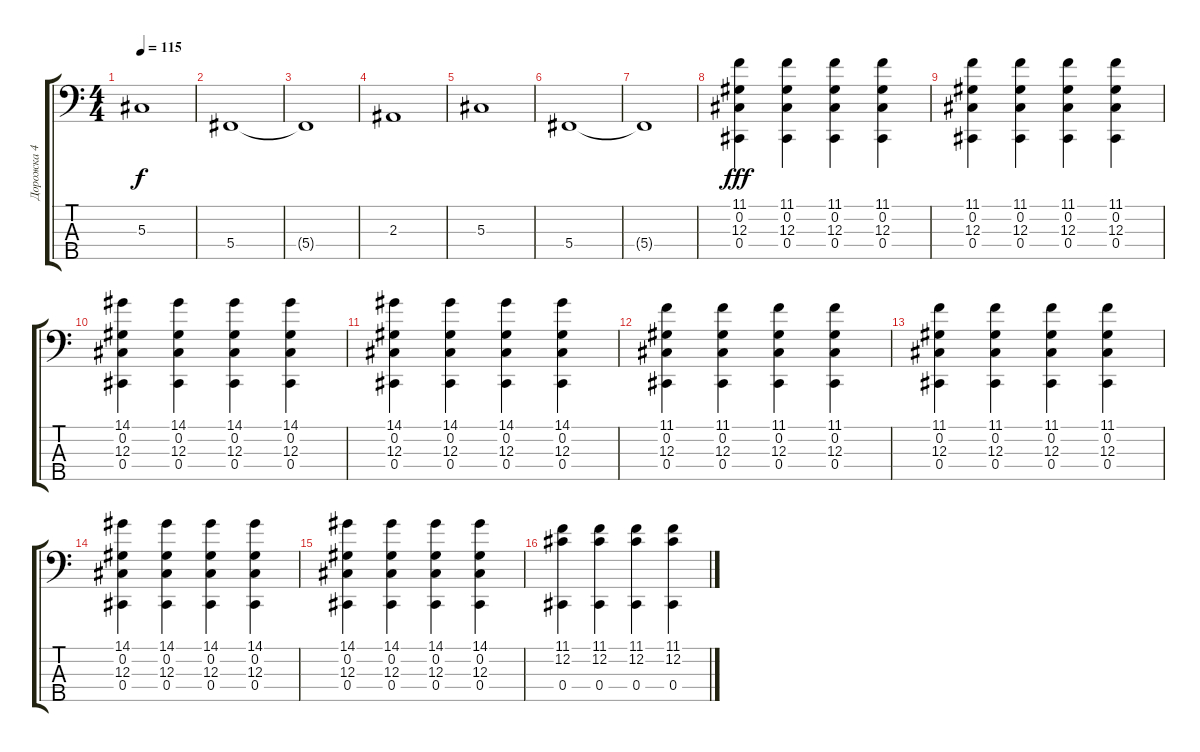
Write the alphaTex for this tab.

\track ("Дорожка 4" "Дорожка 4") {instrument electricbassfinger}
\staff {score tabs}
\tuning (Gb2 Db2 Ab1 Db1 Bb0) {hide}
\ts (4 4)
\tempo 115
\clef f4
\ks c
5.3.1{dy f} |
5.4.1 |
5.4{t}.1 |
2.3.1 |
5.3.1 |
5.4.1 |
5.4{t}.1 |
(11.1 0.2 12.3 0.4).4{dy fff instrument lead8bassandlead} (11.1 0.2 12.3 0.4).4 (11.1 0.2 12.3 0.4).4 (11.1 0.2 12.3 0.4).4 |
(11.1 0.2 12.3 0.4).4 (11.1 0.2 12.3 0.4).4 (11.1 0.2 12.3 0.4).4 (11.1 0.2 12.3 0.4).4 |
(14.1 0.2 12.3 0.4).4 (14.1 0.2 12.3 0.4).4 (14.1 0.2 12.3 0.4).4 (14.1 0.2 12.3 0.4).4 |
(14.1 0.2 12.3 0.4).4 (14.1 0.2 12.3 0.4).4 (14.1 0.2 12.3 0.4).4 (14.1 0.2 12.3 0.4).4 |
(11.1 0.2 12.3 0.4).4 (11.1 0.2 12.3 0.4).4 (11.1 0.2 12.3 0.4).4 (11.1 0.2 12.3 0.4).4 |
(11.1 0.2 12.3 0.4).4 (11.1 0.2 12.3 0.4).4 (11.1 0.2 12.3 0.4).4 (11.1 0.2 12.3 0.4).4 |
(14.1 0.2 12.3 0.4).4 (14.1 0.2 12.3 0.4).4 (14.1 0.2 12.3 0.4).4 (14.1 0.2 12.3 0.4).4 |
(14.1 0.2 12.3 0.4).4 (14.1 0.2 12.3 0.4).4 (14.1 0.2 12.3 0.4).4 (14.1 0.2 12.3 0.4).4 |
(11.1 12.2 0.4).4 (11.1 12.2 0.4).4 (11.1 12.2 0.4).4 (11.1 12.2 0.4).4
